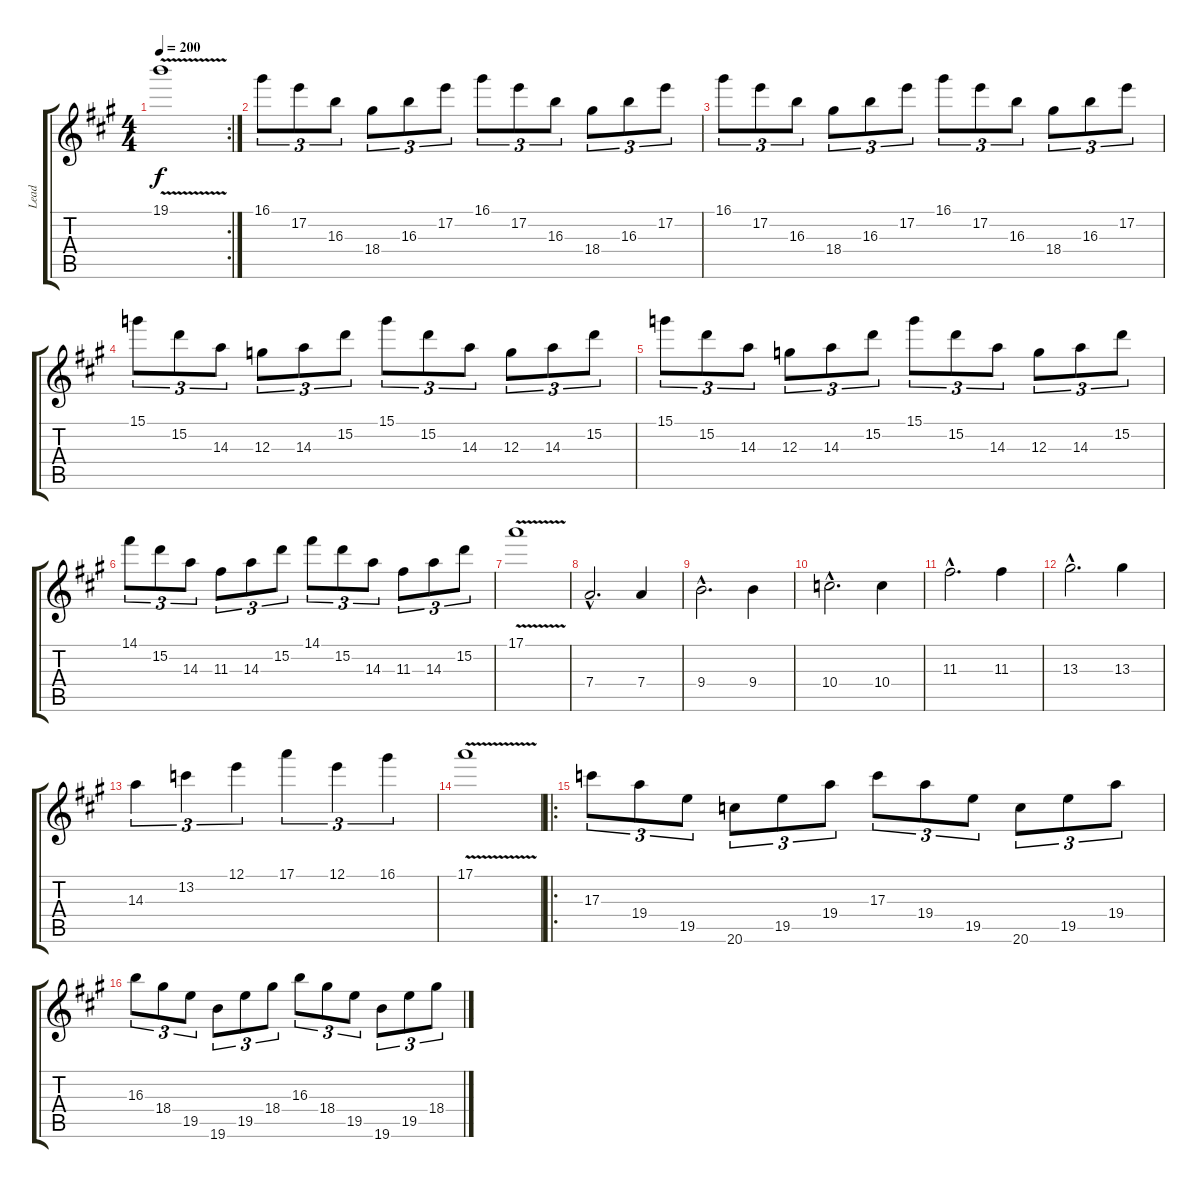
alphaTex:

\track ("Lead" "Lead") {instrument overdrivenguitar}
\staff {score tabs}
\tuning (E4 B3 G3 D3 A2 E2) {hide}
\rc 2
\ts (4 4)
\tempo 200
\clef g2
\ks a
19.1{v}.1{dy f} |
16.1.8{tu (3 2)} 17.2.8{tu (3 2)} 16.3.8{tu (3 2)} 18.4.8{tu (3 2)} 16.3.8{tu (3 2)} 17.2.8{tu (3 2)} 16.1.8{tu (3 2)} 17.2.8{tu (3 2)} 16.3.8{tu (3 2)} 18.4.8{tu (3 2)} 16.3.8{tu (3 2)} 17.2.8{tu (3 2)} |
16.1.8{tu (3 2)} 17.2.8{tu (3 2)} 16.3.8{tu (3 2)} 18.4.8{tu (3 2)} 16.3.8{tu (3 2)} 17.2.8{tu (3 2)} 16.1.8{tu (3 2)} 17.2.8{tu (3 2)} 16.3.8{tu (3 2)} 18.4.8{tu (3 2)} 16.3.8{tu (3 2)} 17.2.8{tu (3 2)} |
15.1.8{tu (3 2)} 15.2.8{tu (3 2)} 14.3.8{tu (3 2)} 12.3.8{tu (3 2)} 14.3.8{tu (3 2)} 15.2.8{tu (3 2)} 15.1.8{tu (3 2)} 15.2.8{tu (3 2)} 14.3.8{tu (3 2)} 12.3.8{tu (3 2)} 14.3.8{tu (3 2)} 15.2.8{tu (3 2)} |
15.1.8{tu (3 2)} 15.2.8{tu (3 2)} 14.3.8{tu (3 2)} 12.3.8{tu (3 2)} 14.3.8{tu (3 2)} 15.2.8{tu (3 2)} 15.1.8{tu (3 2)} 15.2.8{tu (3 2)} 14.3.8{tu (3 2)} 12.3.8{tu (3 2)} 14.3.8{tu (3 2)} 15.2.8{tu (3 2)} |
14.1.8{tu (3 2)} 15.2.8{tu (3 2)} 14.3.8{tu (3 2)} 11.3.8{tu (3 2)} 14.3.8{tu (3 2)} 15.2.8{tu (3 2)} 14.1.8{tu (3 2)} 15.2.8{tu (3 2)} 14.3.8{tu (3 2)} 11.3.8{tu (3 2)} 14.3.8{tu (3 2)} 15.2.8{tu (3 2)} |
17.1{v}.1 |
7.4{hac}.2{d} 7.4.4 |
9.4{hac}.2{d} 9.4.4 |
10.4{hac}.2{d} 10.4.4 |
11.3{hac}.2{d} 11.3.4 |
13.3{hac}.2{d} 13.3.4 |
14.3.4{tu (3 2)} 13.2.4{tu (3 2)} 12.1.4{tu (3 2)} 17.1.4{tu (3 2)} 12.1.4{tu (3 2)} 16.1.4{tu (3 2)} |
17.1{v}.1 |
\ro
17.3.8{tu (3 2)} 19.4.8{tu (3 2)} 19.5.8{tu (3 2)} 20.6.8{tu (3 2)} 19.5.8{tu (3 2)} 19.4.8{tu (3 2)} 17.3.8{tu (3 2)} 19.4.8{tu (3 2)} 19.5.8{tu (3 2)} 20.6.8{tu (3 2)} 19.5.8{tu (3 2)} 19.4.8{tu (3 2)} |
16.3.8{tu (3 2)} 18.4.8{tu (3 2)} 19.5.8{tu (3 2)} 19.6.8{tu (3 2)} 19.5.8{tu (3 2)} 18.4.8{tu (3 2)} 16.3.8{tu (3 2)} 18.4.8{tu (3 2)} 19.5.8{tu (3 2)} 19.6.8{tu (3 2)} 19.5.8{tu (3 2)} 18.4.8{tu (3 2)}
